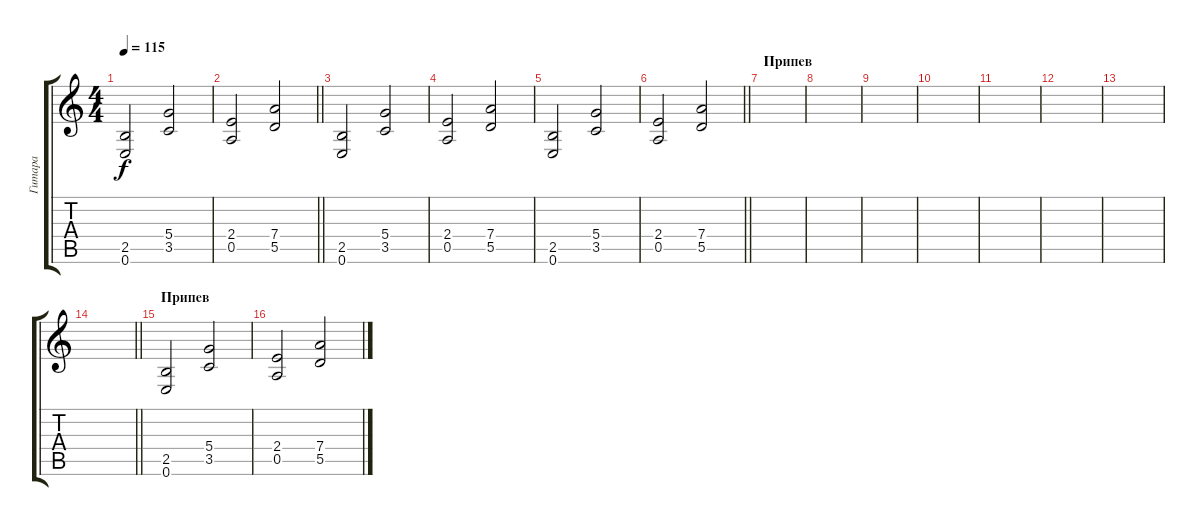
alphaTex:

\track ("Гитара" "Гитара") {instrument distortionguitar}
\staff {score tabs}
\tuning (E4 B3 G3 D3 A2 E2) {hide}
\ts (4 4)
\tempo 115
\clef g2
\ks c
(2.5 0.6).2{dy f} (5.4 3.5).2 |
\barLineRight lightlight
(2.4 0.5).2 (7.4 5.5).2 |
(2.5 0.6).2 (5.4 3.5).2 |
(2.4 0.5).2 (7.4 5.5).2 |
(2.5 0.6).2 (5.4 3.5).2 |
\barLineRight lightlight
(2.4 0.5).2 (7.4 5.5).2 |
\section ("" "Припев")
|
|
|
|
|
|
|
\barLineRight lightlight
|
\section ("" "Припев")
(2.5 0.6).2 (5.4 3.5).2 |
(2.4 0.5).2 (7.4 5.5).2
